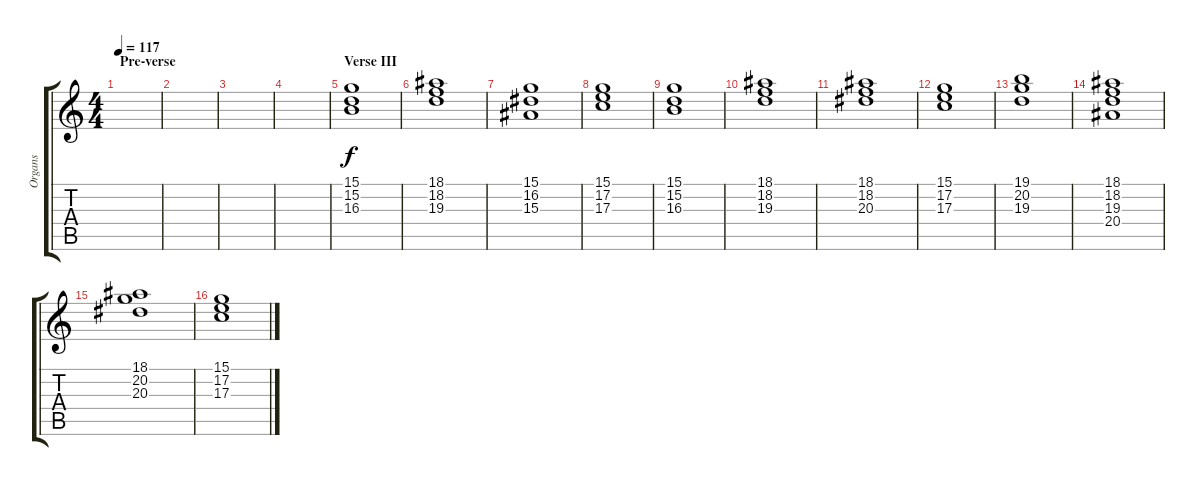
\track ("Organs" "Organs") {instrument rockorgan}
\staff {score tabs}
\tuning (E4 B3 G3 D3 A2 E2) {hide}
\ts (4 4)
\section ("" "Pre-verse")
\tempo 117
\clef g2
\ks c
|
|
|
|
\section ("" "Verse III")
(15.1 15.2 16.3).1 |
(18.1 18.2 19.3).1 |
(15.1 16.2 15.3).1 |
(15.1 17.2 17.3).1 |
(15.1 15.2 16.3).1 |
(18.1 18.2 19.3).1 |
(18.1 18.2 20.3).1 |
(15.1 17.2 17.3).1 |
(19.1 20.2 19.3).1 |
(18.1 18.2 19.3 20.4).1 |
(18.1 20.2 20.3).1 |
(15.1 17.2 17.3).1
